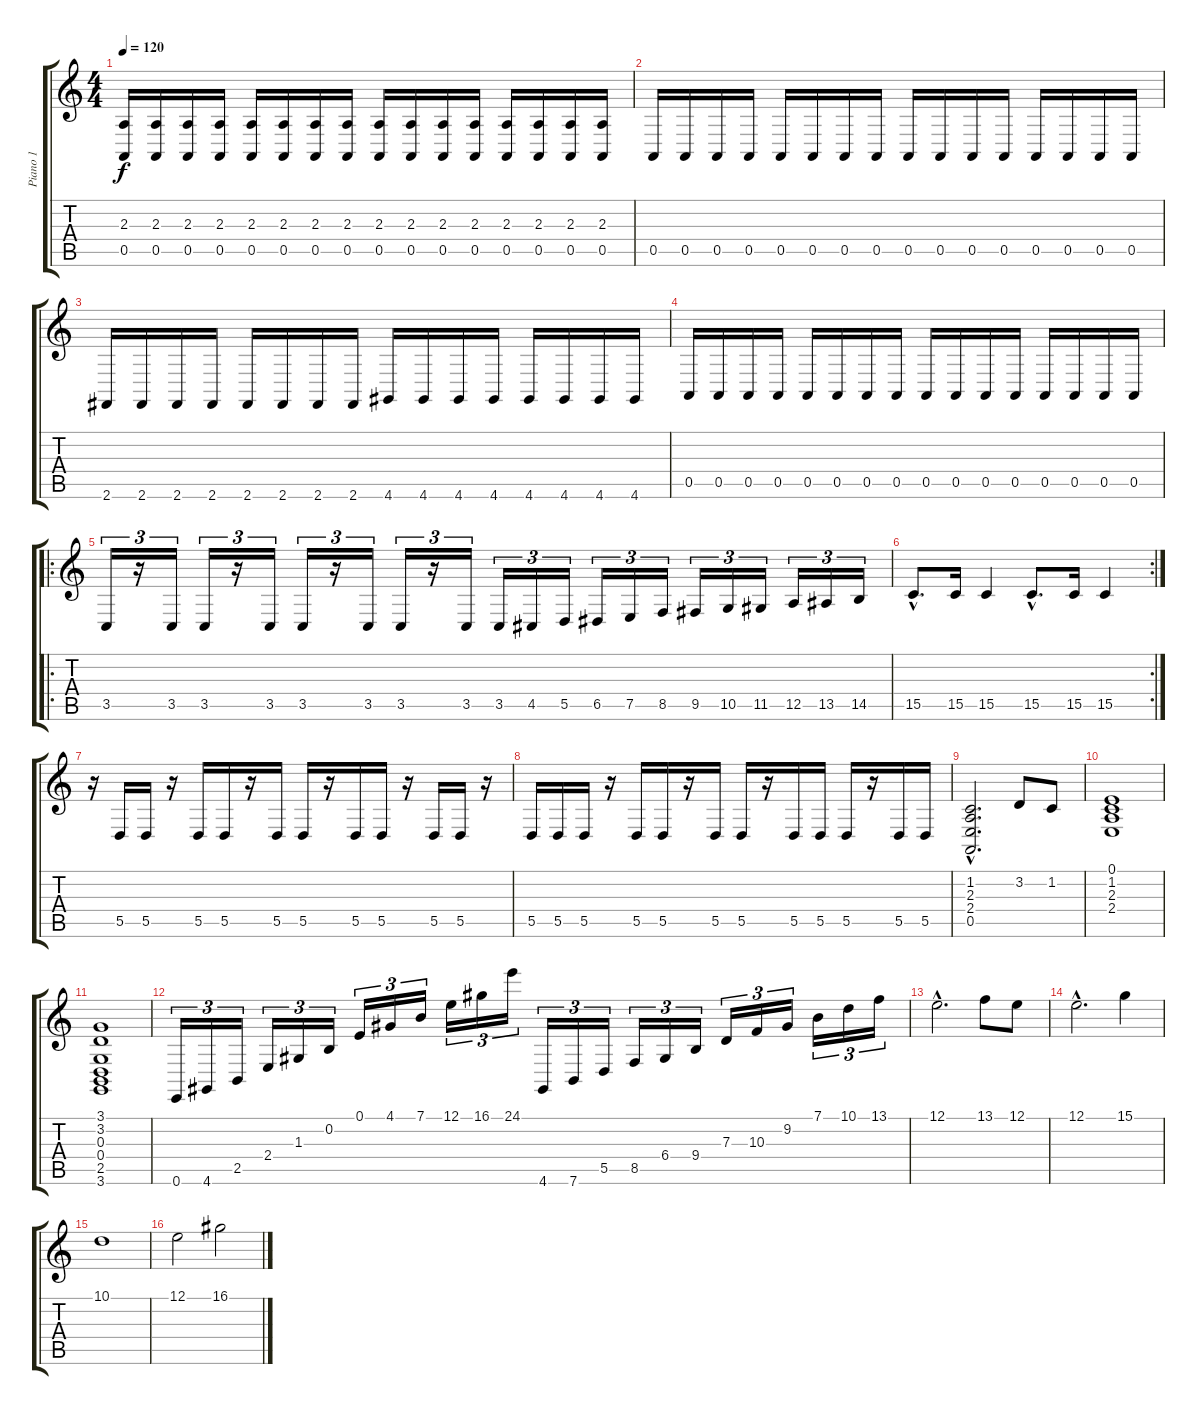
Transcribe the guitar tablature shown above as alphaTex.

\track ("Piano 1" "Piano 1") {instrument acousticgrandpiano}
\staff {score tabs}
\tuning (E4 B3 G3 D3 A2 E2) {hide}
\ts (4 4)
\tempo 120
\clef g2
\ks c
(2.3 0.5).16{dy f} (2.3 0.5).16 (2.3 0.5).16 (2.3 0.5).16 (2.3 0.5).16 (2.3 0.5).16 (2.3 0.5).16 (2.3 0.5).16 (2.3 0.5).16 (2.3 0.5).16 (2.3 0.5).16 (2.3 0.5).16 (2.3 0.5).16 (2.3 0.5).16 (2.3 0.5).16 (2.3 0.5).16 |
0.5.16 0.5.16 0.5.16 0.5.16 0.5.16 0.5.16 0.5.16 0.5.16 0.5.16 0.5.16 0.5.16 0.5.16 0.5.16 0.5.16 0.5.16 0.5.16 |
2.6.16 2.6.16 2.6.16 2.6.16 2.6.16 2.6.16 2.6.16 2.6.16 4.6.16 4.6.16 4.6.16 4.6.16 4.6.16 4.6.16 4.6.16 4.6.16 |
0.5.16 0.5.16 0.5.16 0.5.16 0.5.16 0.5.16 0.5.16 0.5.16 0.5.16 0.5.16 0.5.16 0.5.16 0.5.16 0.5.16 0.5.16 0.5.16 |
\ro
3.5.16{tu (3 2)} r.16{tu (3 2)} 3.5.16{tu (3 2)} 3.5.16{tu (3 2)} r.16{tu (3 2)} 3.5.16{tu (3 2)} 3.5.16{tu (3 2)} r.16{tu (3 2)} 3.5.16{tu (3 2)} 3.5.16{tu (3 2)} r.16{tu (3 2)} 3.5.16{tu (3 2)} 3.5.16{tu (3 2)} 4.5.16{tu (3 2)} 5.5.16{tu (3 2)} 6.5.16{tu (3 2)} 7.5.16{tu (3 2)} 8.5.16{tu (3 2)} 9.5.16{tu (3 2)} 10.5.16{tu (3 2)} 11.5.16{tu (3 2)} 12.5.16{tu (3 2)} 13.5.16{tu (3 2)} 14.5.16{tu (3 2)} |
\rc 2
15.5{hac}.8{d} 15.5.16 15.5.4 15.5{hac}.8{d} 15.5.16 15.5.4 |
r.16 5.5.16 5.5.16 r.16 5.5.16 5.5.16 r.16 5.5.16 5.5.16 r.16 5.5.16 5.5.16 r.16 5.5.16 5.5.16 r.16 |
5.5.16 5.5.16 5.5.16 r.16 5.5.16 5.5.16 r.16 5.5.16 5.5.16 r.16 5.5.16 5.5.16 5.5.16 r.16 5.5.16 5.5.16 |
(1.2{hac} 2.3{hac} 2.4{hac} 0.5{hac}).2{d} 3.2.8 1.2.8 |
(0.1 1.2 2.3 2.4).1 |
(3.1 3.2 0.3 0.4 2.5 3.6).1 |
0.6.16{tu (3 2)} 4.6.16{tu (3 2)} 2.5.16{tu (3 2)} 2.4.16{tu (3 2)} 1.3.16{tu (3 2)} 0.2.16{tu (3 2)} 0.1.16{tu (3 2)} 4.1.16{tu (3 2)} 7.1.16{tu (3 2)} 12.1.16{tu (3 2)} 16.1.16{tu (3 2)} 24.1.16{tu (3 2)} 4.6.16{tu (3 2)} 7.6.16{tu (3 2)} 5.5.16{tu (3 2)} 8.5.16{tu (3 2)} 6.4.16{tu (3 2)} 9.4.16{tu (3 2)} 7.3.16{tu (3 2)} 10.3.16{tu (3 2)} 9.2.16{tu (3 2)} 7.1.16{tu (3 2)} 10.1.16{tu (3 2)} 13.1.16{tu (3 2)} |
12.1{hac}.2{d} 13.1.8 12.1.8 |
12.1{hac}.2{d} 15.1.4 |
10.1.1 |
12.1.2 16.1.2
